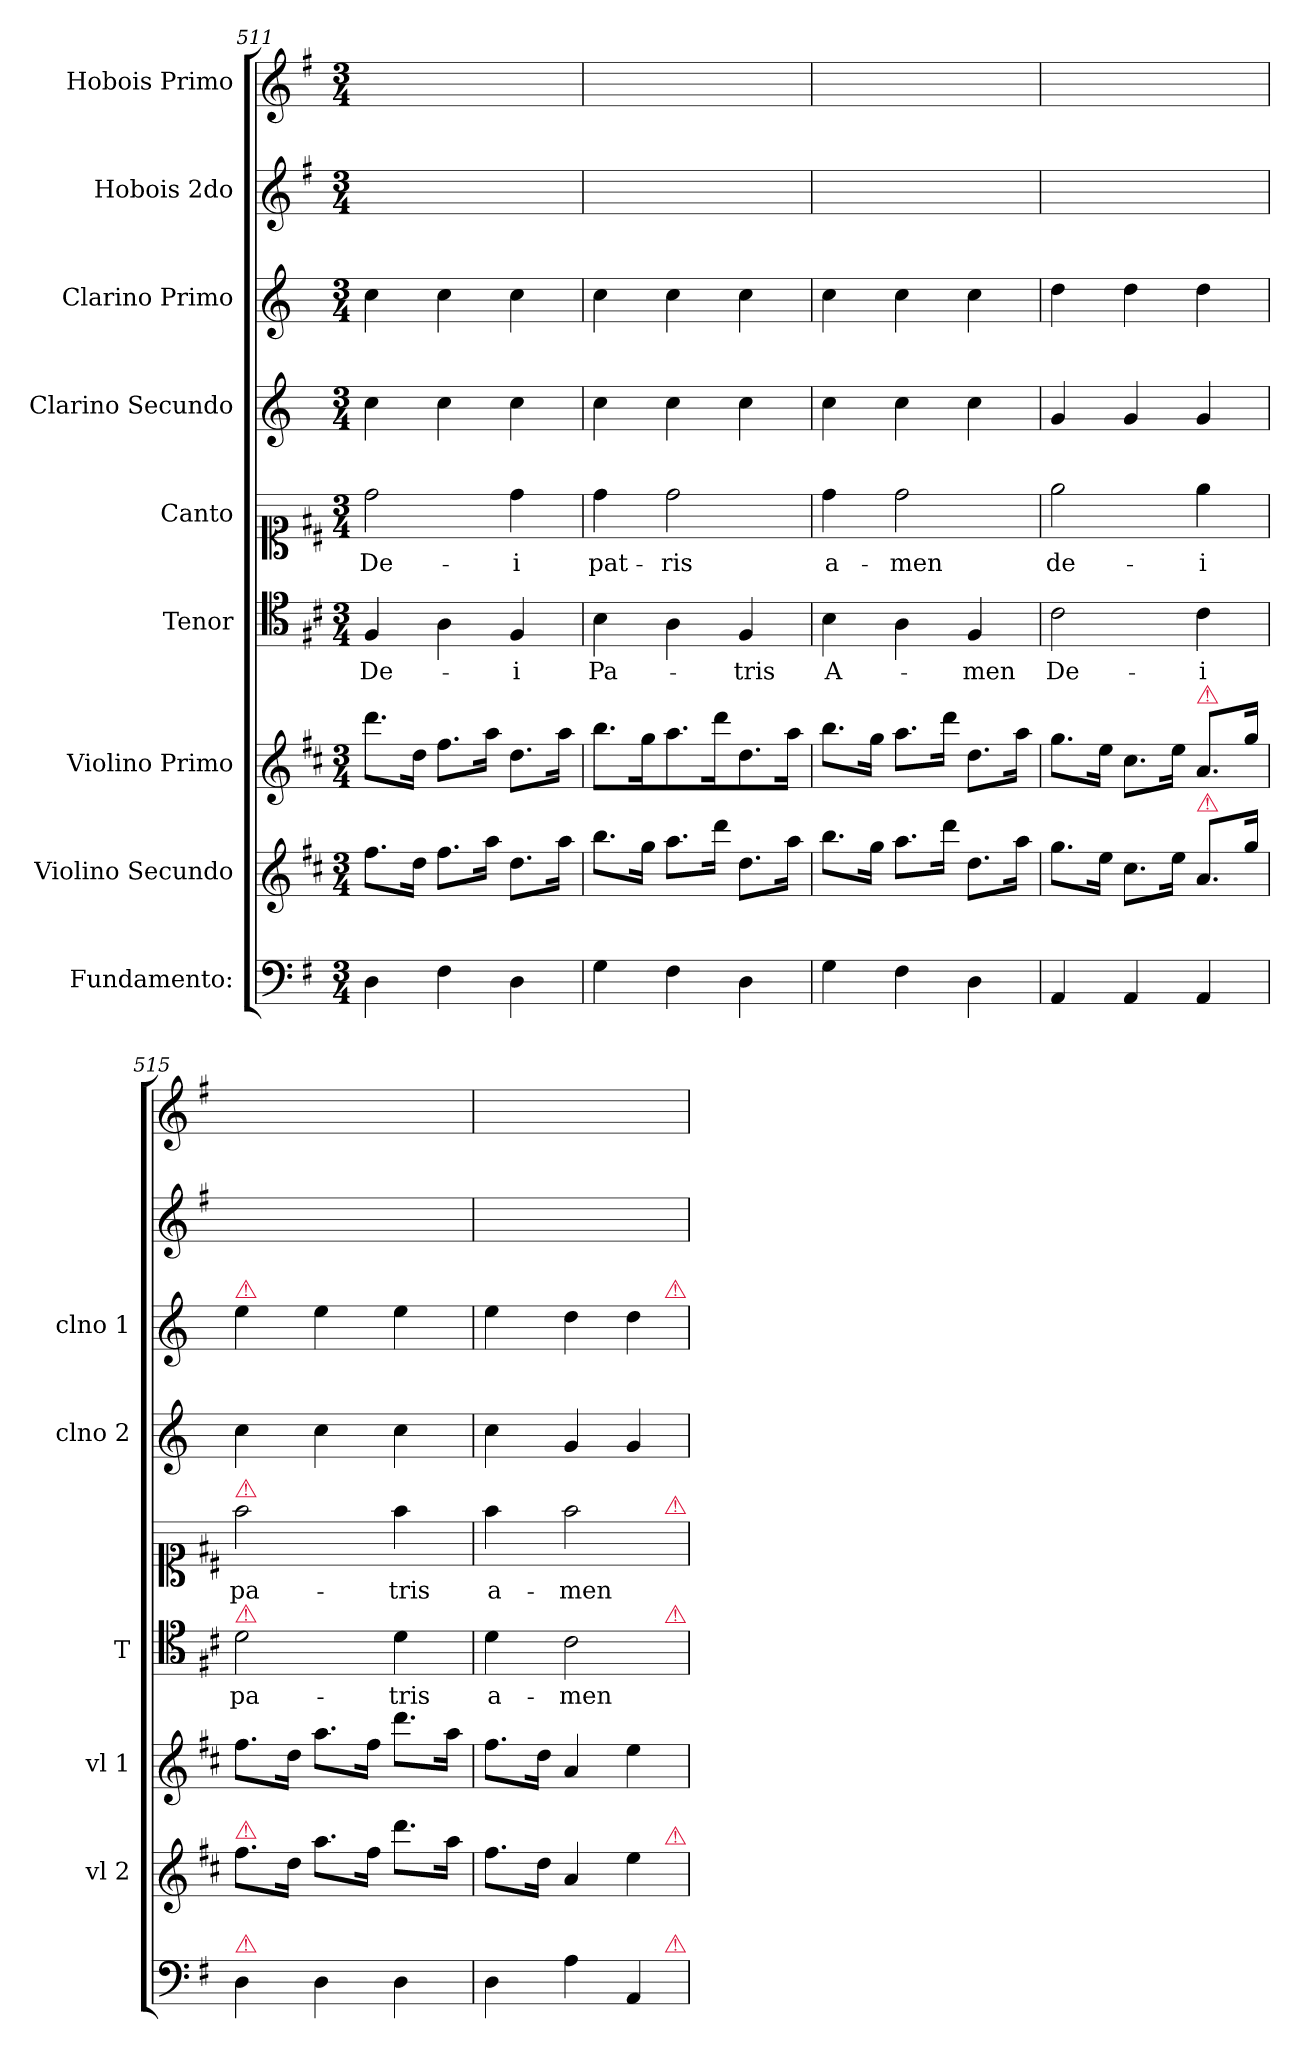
**kern	**kern	**kern	**kern	**text	**kern	**text	**kern	**kern	**kern	**kern
*part9	*part8	*part7	*part6	*part6	*part5	*part5	*part4	*part3	*part2	*part1
*staff9	*staff8	*staff7	*staff6	*staff6	*staff5	*staff5	*staff4	*staff3	*staff2	*staff1
*I"Fundamento:	*I"Violino Secundo	*I"Violino Primo	*I"Tenor	*	*I"Canto	*	*I"Clarino Secundo	*I"Clarino Primo	*I"Hobois 2do	*I"Hobois Primo
*	*I'vl 2	*I'vl 1	*I'T	*	*	*	*I'clno 2	*I'clno 1	*	*
*clefF4	*clefG2	*clefG2	*clefC4	*	*clefC1	*	*clefG2	*clefG2	*clefG2	*clefG2
*	*	*	*	*	*	*	*ITrd-1c-2	*ITrd-1c-2	*	*
*k[f#]	*k[f#c#]	*k[f#c#]	*k[f#c#]	*	*k[f#c#]	*	*k[f#c#]	*k[f#c#]	*k[f#]	*k[f#]
*M3/4	*M3/4	*M3/4	*M3/4	*	*M3/4	*	*M3/4	*M3/4	*M3/4	*M3/4
=511	=511	=511	=511	=511	=511	=511	=511	=511	=511	=511
4D\	8.ff#\L	8.ddd\L	4F#/	De-	2dd\	De-	4dd\	4dd\	2.ryy	2.ryy
.	16dd\Jk	16dd\Jk	.	.	.	.	.	.	.	.
4F#\	8.ff#\L	8.ff#\L	4A\	.	.	.	4dd\	4dd\	.	.
.	16aa\Jk	16aa\Jk	.	.	.	.	.	.	.	.
4D\	8.dd\L	8.dd\L	4F#/	-i	4dd\	-i	4dd\	4dd\	.	.
.	16aa\Jk	16aa\Jk	.	.	.	.	.	.	.	.
=512	=512	=512	=512	=512	=512	=512	=512	=512	=512	=512
4G\	8.bb\L	8.bb\L	4B\	Pa-	4dd\	pat-	4dd\	4dd\	2.ryy	2.ryy
.	16gg\Jk	16gg\K	.	.	.	.	.	.	.	.
4F#\	8.aa\L	8.aa\	4A\	.	2dd\	-ris	4dd\	4dd\	.	.
.	16ddd\Jk	16ddd\K	.	.	.	.	.	.	.	.
4D\	8.dd\L	8.dd\	4F#/	-tris	.	.	4dd\	4dd\	.	.
.	16aa\Jk	16aa\Jk	.	.	.	.	.	.	.	.
=513	=513	=513	=513	=513	=513	=513	=513	=513	=513	=513
4G\	8.bb\L	8.bb\L	4B\	A-	4dd\	a-	4dd\	4dd\	2.ryy	2.ryy
.	16gg\Jk	16gg\Jk	.	.	.	.	.	.	.	.
4F#\	8.aa\L	8.aa\L	4A\	.	2dd\	-men	4dd\	4dd\	.	.
.	16ddd\Jk	16ddd\Jk	.	.	.	.	.	.	.	.
4D\	8.dd\L	8.dd\L	4F#/	-men	.	.	4dd\	4dd\	.	.
.	16aa\Jk	16aa\Jk	.	.	.	.	.	.	.	.
=514	=514	=514	=514	=514	=514	=514	=514	=514	=514	=514
4AA/	8.gg\L	8.gg\L	2c#\	De-	2ee\	de-	4a/	4ee\	2.ryy	2.ryy
.	16ee\Jk	16ee\Jk	.	.	.	.	.	.	.	.
4AA/	8.cc#\L	8.cc#\L	.	.	.	.	4a/	4ee\	.	.
.	16ee\Jk	16ee\Jk	.	.	.	.	.	.	.	.
!	!	!LO:TX:a:color=crimson:t=⚠	!	!	!	!	!	!	!	!
!	!LO:TX:a:color=crimson:t=⚠	!	!	!	!	!	!	!	!	!
4AA/	8.a/L	8.a/L	4c#\	-i	4ee\	-i	4a/	4ee\	.	.
.	16gg\Jk	16gg\Jk	.	.	.	.	.	.	.	.
=515	=515	=515	=515	=515	=515	=515	=515	=515	=515	=515
!	!	!	!	!	!	!	!	!LO:TX:a:color=crimson:t=⚠	!	!
!	!	!	!	!	!LO:TX:a:color=crimson:t=⚠	!	!	!	!	!
!	!	!	!LO:TX:a:color=crimson:t=⚠	!	!	!	!	!	!	!
!	!LO:TX:a:color=crimson:t=⚠	!	!	!	!	!	!	!	!	!
!LO:TX:a:color=crimson:t=⚠	!	!	!	!	!	!	!	!	!	!
4D\	8.ff#\L	8.ff#\L	2d\	pa-	2ff#\	pa-	4dd\	4ff#\	2.ryy	2.ryy
.	16dd\Jk	16dd\Jk	.	.	.	.	.	.	.	.
4D\	8.aa\L	8.aa\L	.	.	.	.	4dd\	4ff#\	.	.
.	16ff#\Jk	16ff#\Jk	.	.	.	.	.	.	.	.
4D\	8.ddd\L	8.ddd\L	4d\	-tris	4ff#\	-tris	4dd\	4ff#\	.	.
.	16aa\Jk	16aa\Jk	.	.	.	.	.	.	.	.
=516	=516	=516	=516	=516	=516	=516	=516	=516	=516	=516
4D\	8.ff#\L	8.ff#\L	4d\	a-	4ff#\	a-	4dd\	4ff#\	2.ryy	2.ryy
.	16dd\Jk	16dd\Jk	.	.	.	.	.	.	.	.
4A\	4a/	4a/	2c#\	-men	2ff#\	-men	4a/	4ee\	.	.
4AA/	4ee\	4ee\	.	.	.	.	4a/	4ee\	.	.
!	!	!	!	!	!	!	!	!LO:TX:a:color=crimson:t=⚠	!	!
!	!	!	!	!	!LO:TX:a:color=crimson:t=⚠	!	!	!	!	!
!	!	!	!LO:TX:a:color=crimson:t=⚠	!	!	!	!	!	!	!
!	!LO:TX:a:color=crimson:t=⚠	!	!	!	!	!	!	!	!	!
!LO:TX:a:color=crimson:t=⚠	!	!	!	!	!	!	!	!	!	!
=	=	=	=	=	=	=	=	=	=	=
*-	*-	*-	*-	*-	*-	*-	*-	*-	*-	*-
